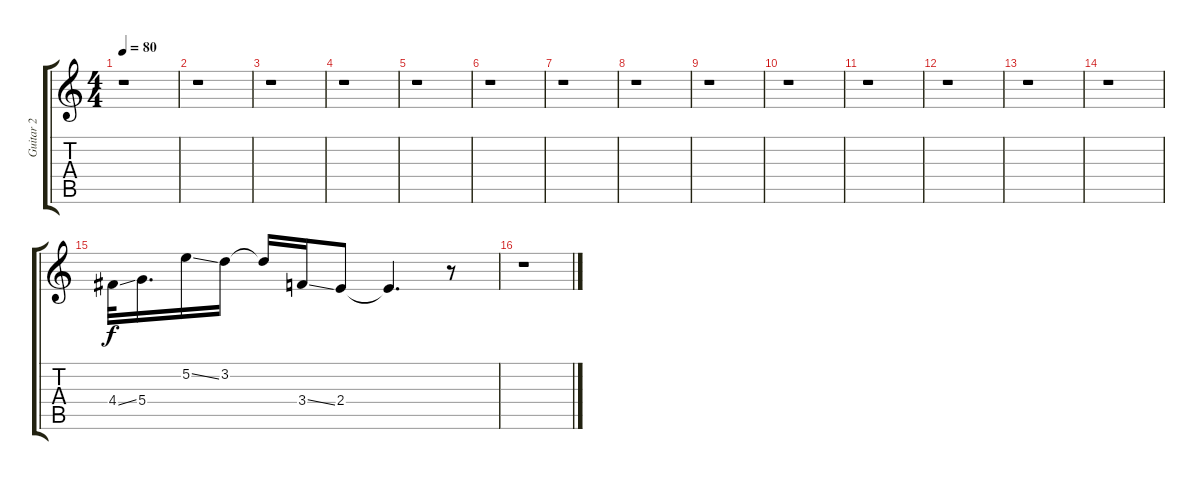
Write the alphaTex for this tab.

\track ("Guitar 2" "Guitar 2") {instrument electricguitarjazz}
\staff {score tabs}
\tuning (E4 B3 G3 D3 A2 E2) {hide}
\ts (4 4)
\tempo 80
\clef g2
\ks c
r.1{dy f instrument electricguitarjazz} |
r.1 |
r.1 |
r.1 |
r.1 |
r.1 |
r.1 |
r.1 |
r.1 |
r.1 |
r.1 |
r.1 |
r.1 |
r.1 |
4.4{ss}.32 5.4.16{d} 5.2{ss}.16 3.2.16 3.2{t}.16 3.4{ss}.16 2.4.8 2.4{t}.4{d} r.8 |
r.1
